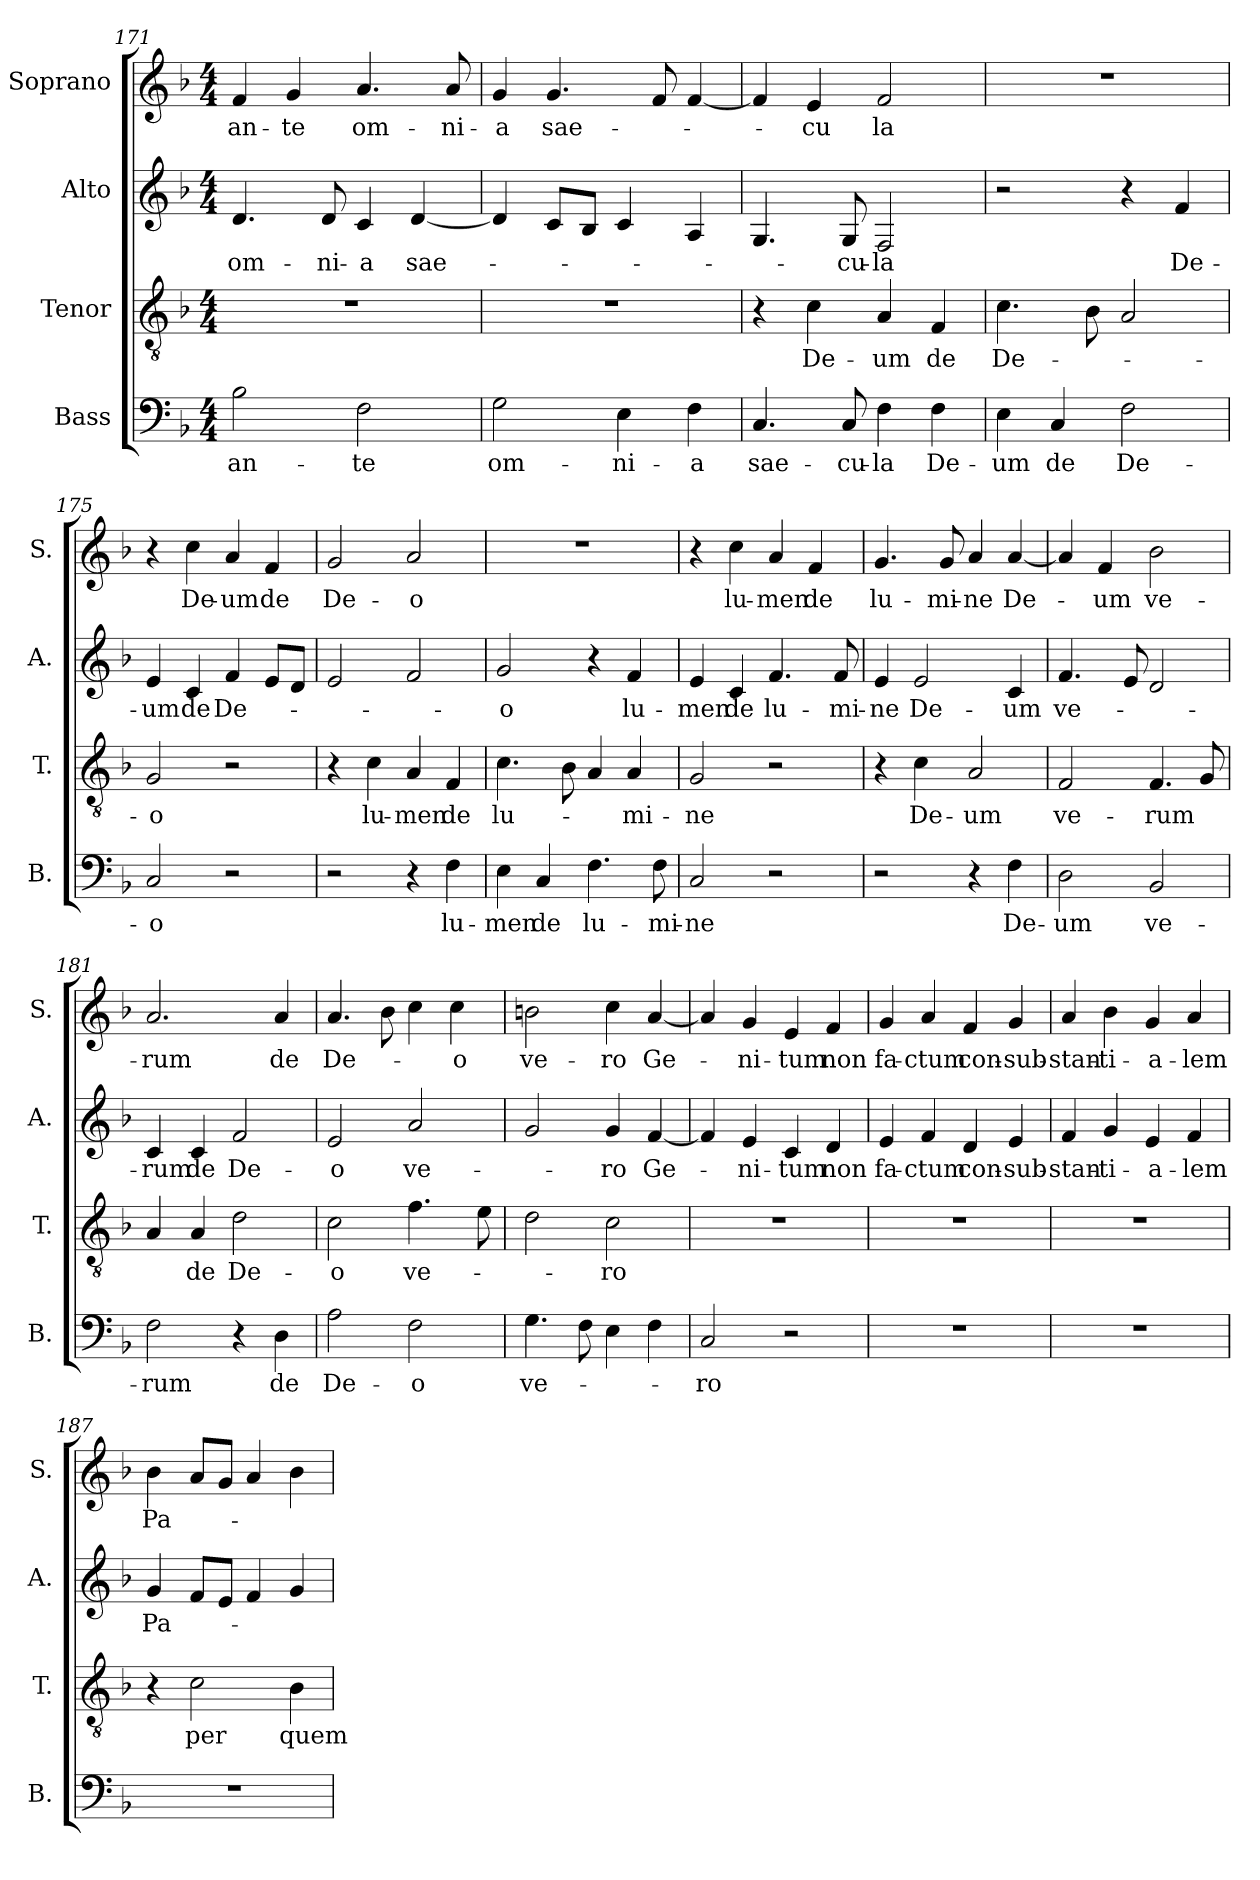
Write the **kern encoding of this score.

**kern	**text	**kern	**text	**kern	**text	**kern	**text
*part4	*part4	*part3	*part3	*part2	*part2	*part1	*part1
*staff4	*staff4	*staff3	*staff3	*staff2	*staff2	*staff1	*staff1
*I"Bass	*	*I"Tenor	*	*I"Alto	*	*I"Soprano	*
*I'B.	*	*I'T.	*	*I'A.	*	*I'S.	*
*clefF4	*	*clefGv2	*	*clefG2	*	*clefG2	*
*	*	*ITrd7c12	*	*	*	*	*
*k[b-]	*	*k[b-]	*	*k[b-]	*	*k[b-]	*
*F:	*	*F:	*	*F:	*	*F:	*
*M4/4	*	*M4/4	*	*M4/4	*	*M4/4	*
=171	=171	=171	=171	=171	=171	=171	=171
!	!LO:LY:b	!	!	!	!LO:LY:b	!	!LO:LY:b
2B-\	an-	1r	.	4.d/	om-	4f/	an-
!	!	!	!	!	!	!	!LO:LY:b
.	.	.	.	.	.	4g/	-te
!	!	!	!	!	!LO:LY:b	!	!
.	.	.	.	8d/	-ni-	.	.
!	!LO:LY:b	!	!	!	!LO:LY:b	!	!LO:LY:b
2F\	-te	.	.	4c/	-a	4.a/	om-
!	!	!	!	!	!LO:LY:b	!	!
.	.	.	.	[4d/	sae-	.	.
!	!	!	!	!	!	!	!LO:LY:b
.	.	.	.	.	.	8a/	-ni-
=172	=172	=172	=172	=172	=172	=172	=172
!	!LO:LY:b	!	!	!	!	!	!LO:LY:b
2G\	om-	1r	.	4d/]	.	4g/	-a
!	!	!	!	!	!	!	!LO:LY:b
.	.	.	.	8c/L	.	4.g/	sae-
.	.	.	.	8B-/J	.	.	.
!	!LO:LY:b	!	!	!	!	!	!
4E\	-ni-	.	.	4c/	.	.	.
.	.	.	.	.	.	8f/	.
!	!LO:LY:b	!	!	!	!	!	!
4F\	-a	.	.	4A/	.	[4f/	.
=173	=173	=173	=173	=173	=173	=173	=173
!	!LO:LY:b	!	!	!	!	!	!
4.C/	sae-	4r	.	4.G/	.	4f/]	.
!	!	!	!LO:LY:b	!	!	!	!LO:LY:b
.	.	4C\	De-	.	.	4e/	-cu
!	!LO:LY:b	!	!	!	!LO:LY:b	!	!
8C/	-cu-	.	.	8G/	-cu-	.	.
!	!LO:LY:b	!	!LO:LY:b	!	!LO:LY:b	!	!LO:LY:b
4F\	-la	4AA/	-um	2F/	-la	2f/	la
!	!LO:LY:b	!	!LO:LY:b	!	!	!	!
4F\	De-	4FF/	de	.	.	.	.
=174	=174	=174	=174	=174	=174	=174	=174
!	!LO:LY:b	!	!LO:LY:b	!	!	!	!
4E\	-um	4.C\	De-	2r	.	1r	.
!	!LO:LY:b	!	!	!	!	!	!
4C/	de	.	.	.	.	.	.
.	.	8BB-\	.	.	.	.	.
!	!LO:LY:b	!	!	!	!	!	!
2F\	De-	2AA/	.	4r	.	.	.
!	!	!	!	!	!LO:LY:b	!	!
.	.	.	.	4f/	De-	.	.
!!LO:LB:g=z
=175	=175	=175	=175	=175	=175	=175	=175
!	!LO:LY:b	!	!LO:LY:b	!	!LO:LY:b	!	!
2C/	-o	2GG/	-o	4e/	-um	4r	.
!	!	!	!	!	!LO:LY:b	!	!LO:LY:b
.	.	.	.	4c/	de	4cc\	De-
!	!	!	!	!	!LO:LY:b	!	!LO:LY:b
2r	.	2r	.	4f/	De-	4a/	-um
!	!	!	!	!	!	!	!LO:LY:b
.	.	.	.	8e/L	.	4f/	de
.	.	.	.	8d/J	.	.	.
=176	=176	=176	=176	=176	=176	=176	=176
!	!	!	!	!	!	!	!LO:LY:b
2r	.	4r	.	2e/	.	2g/	De-
!	!	!	!LO:LY:b	!	!	!	!
.	.	4C\	lu-	.	.	.	.
!	!	!	!LO:LY:b	!	!	!	!LO:LY:b
4r	.	4AA/	-men	2f/	.	2a/	-o
!	!LO:LY:b	!	!LO:LY:b	!	!	!	!
4F\	lu-	4FF/	de	.	.	.	.
=177	=177	=177	=177	=177	=177	=177	=177
!	!LO:LY:b	!	!LO:LY:b	!	!LO:LY:b	!	!
4E\	-men	4.C\	lu-	2g/	-o	1r	.
!	!LO:LY:b	!	!	!	!	!	!
4C/	de	.	.	.	.	.	.
.	.	8BB-\	.	.	.	.	.
!	!LO:LY:b	!	!	!	!	!	!
4.F\	lu-	4AA/	.	4r	.	.	.
!	!	!	!LO:LY:b	!	!LO:LY:b	!	!
.	.	4AA/	-mi-	4f/	lu-	.	.
!	!LO:LY:b	!	!	!	!	!	!
8F\	-mi-	.	.	.	.	.	.
=178	=178	=178	=178	=178	=178	=178	=178
!	!LO:LY:b	!	!LO:LY:b	!	!LO:LY:b	!	!
2C/	-ne	2GG/	-ne	4e/	-men	4r	.
!	!	!	!	!	!LO:LY:b	!	!LO:LY:b
.	.	.	.	4c/	de	4cc\	lu-
!	!	!	!	!	!LO:LY:b	!	!LO:LY:b
2r	.	2r	.	4.f/	lu-	4a/	-men
!	!	!	!	!	!	!	!LO:LY:b
.	.	.	.	.	.	4f/	de
!	!	!	!	!	!LO:LY:b	!	!
.	.	.	.	8f/	-mi-	.	.
=179	=179	=179	=179	=179	=179	=179	=179
!	!	!	!	!	!LO:LY:b	!	!LO:LY:b
2r	.	4r	.	4e/	-ne	4.g/	lu-
!	!	!	!LO:LY:b	!	!LO:LY:b	!	!
.	.	4C\	De-	2e/	De-	.	.
!	!	!	!	!	!	!	!LO:LY:b
.	.	.	.	.	.	8g/	-mi-
!	!	!	!LO:LY:b	!	!	!	!LO:LY:b
4r	.	2AA/	-um	.	.	4a/	-ne
!	!LO:LY:b	!	!	!	!LO:LY:b	!	!LO:LY:b
4F\	De-	.	.	4c/	-um	[4a/	De-
=180	=180	=180	=180	=180	=180	=180	=180
!	!LO:LY:b	!	!LO:LY:b	!	!LO:LY:b	!	!
2D\	-um	2FF/	ve-	4.f/	ve-	4a/]	.
!	!	!	!	!	!	!	!LO:LY:b
.	.	.	.	.	.	4f/	-um
.	.	.	.	8e/	.	.	.
!	!LO:LY:b	!	!LO:LY:b	!	!	!	!LO:LY:b
2BB-/	ve-	4.FF/	-rum	2d/	.	2b-\	ve-
.	.	8GG/	.	.	.	.	.
!!LO:LB:g=z
=181	=181	=181	=181	=181	=181	=181	=181
!	!LO:LY:b	!	!	!	!LO:LY:b	!	!LO:LY:b
2F\	-rum	4AA/	.	4c/	-rum	2.a/	-rum
!	!	!	!LO:LY:b	!	!LO:LY:b	!	!
.	.	4AA/	de	4c/	de	.	.
!	!	!	!LO:LY:b	!	!LO:LY:b	!	!
4r	.	2D\	De-	2f/	De-	.	.
!	!LO:LY:b	!	!	!	!	!	!LO:LY:b
4D\	de	.	.	.	.	4a/	de
=182	=182	=182	=182	=182	=182	=182	=182
!	!LO:LY:b	!	!LO:LY:b	!	!LO:LY:b	!	!LO:LY:b
2A\	De-	2C\	-o	2e/	-o	4.a/	De-
.	.	.	.	.	.	8b-\	.
!	!LO:LY:b	!	!LO:LY:b	!	!LO:LY:b	!	!
2F\	-o	4.F\	ve-	2a/	ve-	4cc\	.
!	!	!	!	!	!	!	!LO:LY:b
.	.	.	.	.	.	4cc\	-o
.	.	8E\	.	.	.	.	.
=183	=183	=183	=183	=183	=183	=183	=183
!	!LO:LY:b	!	!	!	!	!	!LO:LY:b
4.G\	ve-	2D\	.	2g/	.	2bn\	ve-
8F\	.	.	.	.	.	.	.
!	!	!	!LO:LY:b	!	!LO:LY:b	!	!LO:LY:b
4E\	.	2C\	-ro	4g/	-ro	4cc\	-ro
!	!	!	!	!	!LO:LY:b	!	!LO:LY:b
4F\	.	.	.	[4f/	Ge-	[4a/	Ge-
=184	=184	=184	=184	=184	=184	=184	=184
!	!LO:LY:b	!	!	!	!	!	!
2C/	-ro	1r	.	4f/]	.	4a/]	.
!	!	!	!	!	!LO:LY:b	!	!LO:LY:b
.	.	.	.	4e/	-ni-	4g/	-ni-
!	!	!	!	!	!LO:LY:b	!	!LO:LY:b
2r	.	.	.	4c/	-tum	4e/	-tum
!	!	!	!	!	!LO:LY:b	!	!LO:LY:b
.	.	.	.	4d/	non	4f/	non
=185	=185	=185	=185	=185	=185	=185	=185
!	!	!	!	!	!LO:LY:b	!	!LO:LY:b
1r	.	1r	.	4e/	fa-	4g/	fa-
!	!	!	!	!	!LO:LY:b	!	!LO:LY:b
.	.	.	.	4f/	-ctum	4a/	-ctum
!	!	!	!	!	!LO:LY:b	!	!LO:LY:b
.	.	.	.	4d/	con-	4f/	con-
!	!	!	!	!	!LO:LY:b	!	!LO:LY:b
.	.	.	.	4e/	-sub-	4g/	-sub-
=186	=186	=186	=186	=186	=186	=186	=186
!	!	!	!	!	!LO:LY:b	!	!LO:LY:b
1r	.	1r	.	4f/	-stan-	4a/	-stan-
!	!	!	!	!	!LO:LY:b	!	!LO:LY:b
.	.	.	.	4g/	-ti-	4b-\	-ti-
!	!	!	!	!	!LO:LY:b	!	!LO:LY:b
.	.	.	.	4e/	-a-	4g/	-a-
!	!	!	!	!	!LO:LY:b	!	!LO:LY:b
.	.	.	.	4f/	-lem	4a/	-lem
!!LO:PB:g=z
=187	=187	=187	=187	=187	=187	=187	=187
!	!	!	!	!	!LO:LY:b	!	!LO:LY:b
1r	.	4r	.	4g/	Pa-	4b-\	Pa-
!	!	!	!LO:LY:b	!	!	!	!
.	.	2C\	per	8f/L	.	8a/L	.
.	.	.	.	8e/J	.	8g/J	.
.	.	.	.	4f/	.	4a/	.
!	!	!	!LO:LY:b	!	!	!	!
.	.	4BB-\	quem	4g/	.	4b-\	.
=	=	=	=	=	=	=	=
*-	*-	*-	*-	*-	*-	*-	*-
